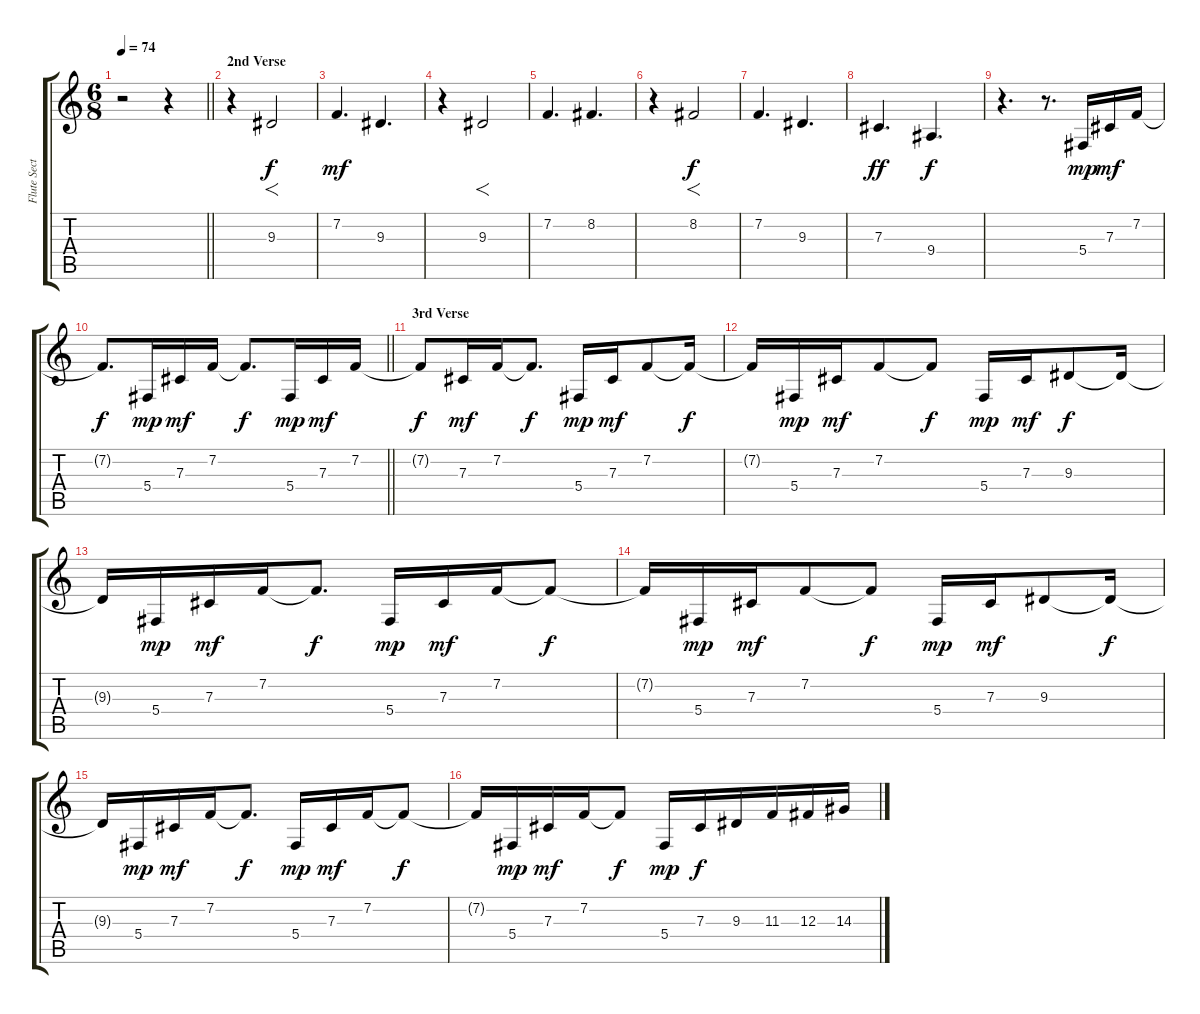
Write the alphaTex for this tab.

\track ("Flute Section (SF Symphony)" "Flute Sect") {instrument flute}
\staff {score tabs}
\tuning (Eb4 Bb3 Gb3 Db3 Ab2 Eb2) {hide}
\ts (6 8)
\tempo 74
\clef g2
\barLineRight lightlight
\ks c
r.2{dy f} r.4 |
\section ("" "2nd Verse")
r.4 9.3.2{f} |
7.2.4{d dy mf} 9.3.4{d} |
r.4 9.3.2{f} |
7.2.4{d} 8.2.4{d} |
r.4 8.2.2{f dy f} |
7.2.4{d} 9.3.4{d} |
7.3.4{d dy ff} 9.4.4{d dy f} |
r.4{d} r.8{d} 5.4.16{dy mp} 7.3.16{dy mf} 7.2.16 |
\barLineRight lightlight
7.2{t}.8{d dy f} 5.4.16{dy mp} 7.3.16{dy mf} 7.2.16 7.2{t}.8{d dy f} 5.4.16{dy mp} 7.3.16{dy mf} 7.2.16 |
\section ("" "3rd Verse")
7.2{t}.8{dy f} 7.3.16{dy mf} 7.2.16 7.2{t}.8{d dy f} 5.4.16{dy mp} 7.3.16{dy mf} 7.2.8 7.2{t}.16{dy f} |
7.2{t}.16 5.4.16{dy mp} 7.3.16{dy mf} 7.2.8 7.2{t}.8{dy f} 5.4.16{dy mp} 7.3.16{dy mf} 9.3.8{dy f} 9.3{t}.16 |
9.3{t}.16 5.4.16{dy mp} 7.3.16{dy mf} 7.2.16 7.2{t}.8{d dy f} 5.4.16{dy mp} 7.3.16{dy mf} 7.2.16 7.2{t}.8{dy f} |
7.2{t}.16 5.4.16{dy mp} 7.3.16{dy mf} 7.2.8 7.2{t}.8{dy f} 5.4.16{dy mp} 7.3.16{dy mf} 9.3.8 9.3{t}.16{dy f} |
9.3{t}.16 5.4.16{dy mp} 7.3.16{dy mf} 7.2.16 7.2{t}.8{d dy f} 5.4.16{dy mp} 7.3.16{dy mf} 7.2.16 7.2{t}.8{dy f} |
7.2{t}.16 5.4.16{dy mp} 7.3.16{dy mf} 7.2.16 7.2{t}.8{dy f} 5.4.16{dy mp} 7.3.16{dy f} 9.3.16 11.3.16 12.3.16 14.3.16
